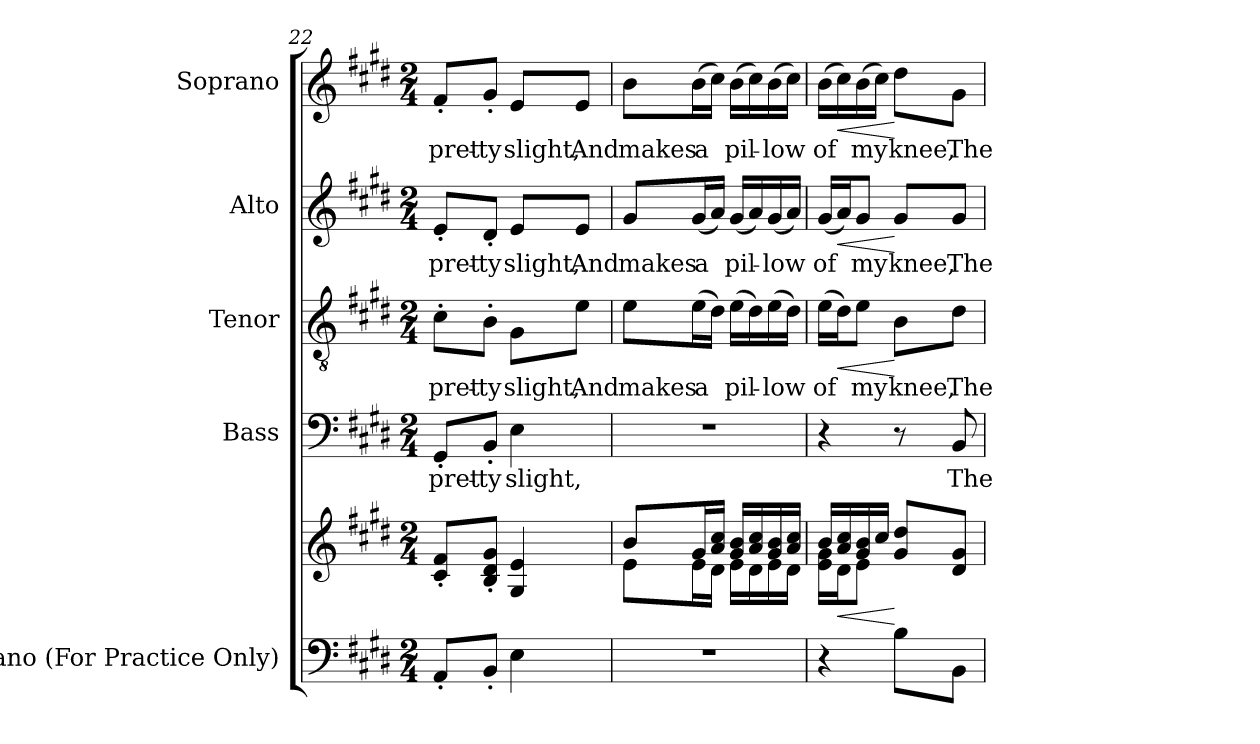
**kern	**kern	**dynam	**kern	**text	**kern	**text	**dynam	**kern	**text	**dynam	**kern	**text	**dynam
*part5	*part5	*part5	*part4	*part4	*part3	*part3	*part3	*part2	*part2	*part2	*part1	*part1	*part1
*staff6	*staff5	*staff5/6	*staff4	*staff4	*staff3	*staff3	*staff3	*staff2	*staff2	*staff2	*staff1	*staff1	*staff1
*I"Piano (For Practice Only)	*	*	*I"Bass	*	*I"Tenor	*	*	*I"Alto	*	*	*I"Soprano	*	*
*I'Pno.	*	*	*I'B.	*	*I'T.	*	*	*I'A.	*	*	*I'S.	*	*
!!LO:PB:g=z
*clefF4	*clefG2	*	*clefF4	*	*clefGv2	*	*	*clefG2	*	*	*clefG2	*	*
*	*	*	*	*	*ITrd7c12	*	*	*	*	*	*	*	*
*k[f#c#g#d#]	*k[f#c#g#d#]	*	*k[f#c#g#d#]	*	*k[f#c#g#d#]	*	*	*k[f#c#g#d#]	*	*	*k[f#c#g#d#]	*	*
*E:	*E:	*	*E:	*	*E:	*	*	*E:	*	*	*E:	*	*
*M2/4	*M2/4	*	*M2/4	*	*M2/4	*	*	*M2/4	*	*	*M2/4	*	*
=22	=22	=22	=22	=22	=22	=22	=22	=22	=22	=22	=22	=22	=22
!	!	!	!	!LO:LY:b:color=#000000	!	!	!	!	!	!	!	!	!
!	!	!	!	!	!	!LO:LY:b:color=#000000	!	!	!	!	!	!	!
!	!	!	!	!	!	!	!	!	!LO:LY:b:color=#000000	!	!	!	!
!	!	!	!	!	!	!	!	!	!	!	!	!LO:LY:b:color=#000000	!
8AA'i/L	8c#i/' 8f#i'L	.	8GG#'i/L	pret-	8C#'i\L	pret-	.	8e'i/L	pret-	.	8f#'i/L	pret-	.
!	!	!	!	!LO:LY:b:color=#000000	!	!	!	!	!	!	!	!	!
!	!	!	!	!	!	!LO:LY:b:color=#000000	!	!	!	!	!	!	!
!	!	!	!	!	!	!	!	!	!LO:LY:b:color=#000000	!	!	!	!
!	!	!	!	!	!	!	!	!	!	!	!	!LO:LY:b:color=#000000	!
8BB'i/J	8Bi/' 8d#i' 8g#i'J	.	8BB'i/J	-ty	8BB'i\J	-ty	.	8d#'i/J	-ty	.	8g#'i/J	-ty	.
!	!	!	!	!LO:LY:b:color=#000000	!	!	!	!	!	!	!	!	!
!	!	!	!	!	!	!LO:LY:b:color=#000000	!	!	!	!	!	!	!
!	!	!	!	!	!	!	!	!	!LO:LY:b:color=#000000	!	!	!	!
!	!	!	!	!	!	!	!	!	!	!	!	!LO:LY:b:color=#000000	!
4Ei\	4G#i/ 4ei	.	4Ei\	slight,	8GG#i\L	slight,	.	8ei/L	slight,	.	8ei/L	slight,	.
!	!	!	!	!	!	!LO:LY:b:color=#000000	!	!	!	!	!	!	!
!	!	!	!	!	!	!	!	!	!LO:LY:b:color=#000000	!	!	!	!
!	!	!	!	!	!	!	!	!	!	!	!	!LO:LY:b:color=#000000	!
.	.	.	.	.	8Ei\J	And	.	8ei/J	And	.	8ei/J	And	.
=23	=23	=23	=23	=23	=23	=23	=23	=23	=23	=23	=23	=23	=23
!LO:N:vis=1	!	!	!LO:N:vis=1	!	!	!	!	!	!	!	!	!	!
*	*^	*	*	*	*	*	*	*	*	*	*	*	*
!	!	!	!	!	!	!	!LO:LY:b:color=#000000	!	!	!	!	!	!	!
!	!	!	!	!	!	!	!	!	!	!LO:LY:b:color=#000000	!	!	!	!
!	!	!	!	!	!	!	!	!	!	!	!	!	!LO:LY:b:color=#000000	!
2r	8bi/L	8ei\L	.	2r	.	8Ei\L	makes	.	8g#i/L	makes	.	8bi\L	makes	.
!	!	!	!	!	!	!	!LO:LY:b:color=#000000	!	!	!	!	!	!	!
!	!	!	!	!	!	!	!	!	!	!LO:LY:b:color=#000000	!	!	!	!
!	!	!	!	!	!	!	!	!	!	!	!	!	!LO:LY:b:color=#000000	!
.	16g#i/L	16ei\L	.	.	.	(16Ei\L	a	.	(16g#i/L	a	.	(16bi\L	a	.
.	16ai/ 16cc#iJJ	16d#i\JJ	.	.	.	16D#i\JJ)	.	.	16ai/JJ)	.	.	16cc#i\JJ)	.	.
!	!	!	!	!	!	!	!LO:LY:b:color=#000000	!	!	!	!	!	!	!
!	!	!	!	!	!	!	!	!	!	!LO:LY:b:color=#000000	!	!	!	!
!	!	!	!	!	!	!	!	!	!	!	!	!	!LO:LY:b:color=#000000	!
.	16g#i/ 16biLL	16ei\LL	.	.	.	(16Ei\LL	pil-	.	(16g#i/LL	pil-	.	(16bi\LL	pil-	.
.	16ai/ 16cc#i	16d#i\	.	.	.	16D#i\)	.	.	16ai/)	.	.	16cc#i\)	.	.
!	!	!	!	!	!	!	!LO:LY:b:color=#000000	!	!	!	!	!	!	!
!	!	!	!	!	!	!	!	!	!	!LO:LY:b:color=#000000	!	!	!	!
!	!	!	!	!	!	!	!	!	!	!	!	!	!LO:LY:b:color=#000000	!
.	16g#i/ 16bi	16ei\	.	.	.	(16Ei\	-low	.	(16g#i/	-low	.	(16bi\	-low	.
.	16ai/ 16cc#iJJ	16d#i\JJ	.	.	.	16D#i\JJ)	.	.	16ai/JJ)	.	.	16cc#i\JJ)	.	.
=24	=24	=24	=24	=24	=24	=24	=24	=24	=24	=24	=24	=24	=24	=24
!	!	!	!	!	!	!	!LO:LY:b:color=#000000	!	!	!	!	!	!	!
!	!	!	!	!	!	!	!	!	!	!LO:LY:b:color=#000000	!	!	!	!
!	!	!	!	!	!	!	!	!	!	!	!	!	!LO:LY:b:color=#000000	!
4r	16bi/LL	16ei\ 16g#iLL	.	4r	.	(16Ei\LL	of	.	(16g#i/LL	of	.	(16bi\LL	of	.
!	!	!	!LO:HP:b	!	!	!	!	!LO:HP:b	!	!	!LO:HP:b	!	!	!LO:HP:b
.	16ai/ 16cc#i	16d#i\J	<	.	.	16D#i\J)	.	<	16ai/J)	.	<	16cc#i\)	.	<
!	!	!	!	!	!	!	!LO:LY:b:color=#000000	!	!	!	!	!	!	!
!	!	!	!	!	!	!	!	!	!	!LO:LY:b:color=#000000	!	!	!	!
!	!	!	!	!	!	!	!	!	!	!	!	!	!LO:LY:b:color=#000000	!
.	16g#i/ 16bi	8ei\J	.	.	.	8Ei\J	my	.	8g#i/J	my	.	(16bi\	my	.
.	16cc#i/JJ	.	.	.	.	.	.	.	.	.	.	16cc#i\JJ)	.	.
!	!	!	!	!	!	!	!LO:LY:b:color=#000000	!	!	!	!	!	!	!
!	!	!	!	!	!	!	!	!	!	!LO:LY:b:color=#000000	!	!	!	!
!	!	!	!	!	!	!	!	!	!	!	!	!	!LO:LY:b:color=#000000	!
8Bi\L	8g#i/ 8dd#iL	4ryy	[	8r	.	8BBi\L	knee,	[	8g#i/L	knee,	[	8dd#i\L	knee,	[
!	!	!	!	!	!LO:LY:b:color=#000000	!	!	!	!	!	!	!	!	!
!	!	!	!	!	!	!	!LO:LY:b:color=#000000	!	!	!	!	!	!	!
!	!	!	!	!	!	!	!	!	!	!LO:LY:b:color=#000000	!	!	!	!
!	!	!	!	!	!	!	!	!	!	!	!	!	!LO:LY:b:color=#000000	!
8BBi\J	8d#i/ 8g#iJ	.	.	8BBi/	The	8D#i\J	The	.	8g#i/J	The	.	8g#i\J	The	.
*	*v	*v	*	*	*	*	*	*	*	*	*	*	*	*
=	=	=	=	=	=	=	=	=	=	=	=	=	=
*-	*-	*-	*-	*-	*-	*-	*-	*-	*-	*-	*-	*-	*-
